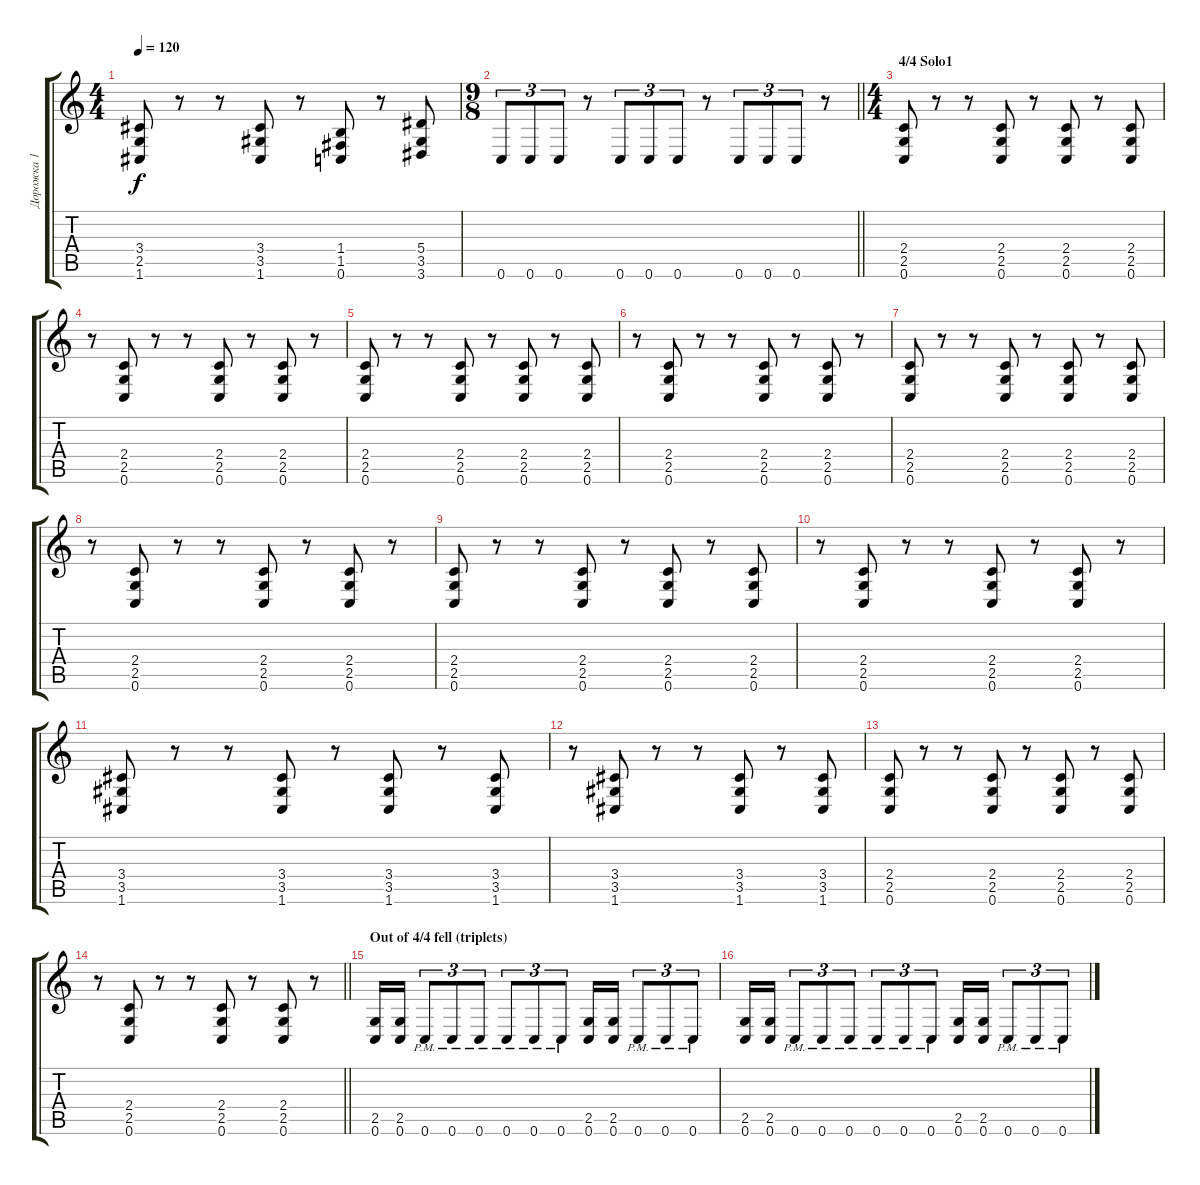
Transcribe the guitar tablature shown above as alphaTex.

\track ("Дорожка 1" "Дорожка 1") {instrument distortionguitar}
\staff {score tabs}
\tuning (C4 G3 Eb3 Bb2 F2 C2) {hide}
\ts (4 4)
\tempo 120
\clef g2
\ks c
(3.4 2.5 1.6).8{dy f} r.8 r.8 (3.4 3.5 1.6).8 r.8 (1.4 1.5 0.6).8 r.8 (5.4 3.5 3.6).8 |
\ts (9 8)
\barLineRight lightlight
0.6.8{tu (3 2)} 0.6.8{tu (3 2)} 0.6.8{tu (3 2)} r.8 0.6.8{tu (3 2)} 0.6.8{tu (3 2)} 0.6.8{tu (3 2)} r.8 0.6.8{tu (3 2)} 0.6.8{tu (3 2)} 0.6.8{tu (3 2)} r.8 |
\ts (4 4)
\section ("" "4/4 Solo1")
(2.4 2.5 0.6).8 r.8 r.8 (2.4 2.5 0.6).8 r.8 (2.4 2.5 0.6).8 r.8 (2.4 2.5 0.6).8 |
r.8 (2.4 2.5 0.6).8 r.8 r.8 (2.4 2.5 0.6).8 r.8 (2.4 2.5 0.6).8 r.8 |
(2.4 2.5 0.6).8 r.8 r.8 (2.4 2.5 0.6).8 r.8 (2.4 2.5 0.6).8 r.8 (2.4 2.5 0.6).8 |
r.8 (2.4 2.5 0.6).8 r.8 r.8 (2.4 2.5 0.6).8 r.8 (2.4 2.5 0.6).8 r.8 |
(2.4 2.5 0.6).8 r.8 r.8 (2.4 2.5 0.6).8 r.8 (2.4 2.5 0.6).8 r.8 (2.4 2.5 0.6).8 |
r.8 (2.4 2.5 0.6).8 r.8 r.8 (2.4 2.5 0.6).8 r.8 (2.4 2.5 0.6).8 r.8 |
(2.4 2.5 0.6).8 r.8 r.8 (2.4 2.5 0.6).8 r.8 (2.4 2.5 0.6).8 r.8 (2.4 2.5 0.6).8 |
r.8 (2.4 2.5 0.6).8 r.8 r.8 (2.4 2.5 0.6).8 r.8 (2.4 2.5 0.6).8 r.8 |
(3.4 3.5 1.6).8 r.8 r.8 (3.4 3.5 1.6).8 r.8 (3.4 3.5 1.6).8 r.8 (3.4 3.5 1.6).8 |
r.8 (3.4 3.5 1.6).8 r.8 r.8 (3.4 3.5 1.6).8 r.8 (3.4 3.5 1.6).8 |
(2.4 2.5 0.6).8 r.8 r.8 (2.4 2.5 0.6).8 r.8 (2.4 2.5 0.6).8 r.8 (2.4 2.5 0.6).8 |
\barLineRight lightlight
r.8 (2.4 2.5 0.6).8 r.8 r.8 (2.4 2.5 0.6).8 r.8 (2.4 2.5 0.6).8 r.8 |
\section ("" "Out of 4/4 fell (triplets)")
(2.5 0.6).16 (2.5 0.6).16 0.6{pm}.8{tu (3 2)} 0.6{pm}.8{tu (3 2)} 0.6{pm}.8{tu (3 2)} 0.6{pm}.8{tu (3 2)} 0.6{pm}.8{tu (3 2)} 0.6{pm}.8{tu (3 2)} (2.5 0.6).16 (2.5 0.6).16 0.6{pm}.8{tu (3 2)} 0.6{pm}.8{tu (3 2)} 0.6{pm}.8{tu (3 2)} |
(2.5 0.6).16 (2.5 0.6).16 0.6{pm}.8{tu (3 2)} 0.6{pm}.8{tu (3 2)} 0.6{pm}.8{tu (3 2)} 0.6{pm}.8{tu (3 2)} 0.6{pm}.8{tu (3 2)} 0.6{pm}.8{tu (3 2)} (2.5 0.6).16 (2.5 0.6).16 0.6{pm}.8{tu (3 2)} 0.6{pm}.8{tu (3 2)} 0.6{pm}.8{tu (3 2)}
